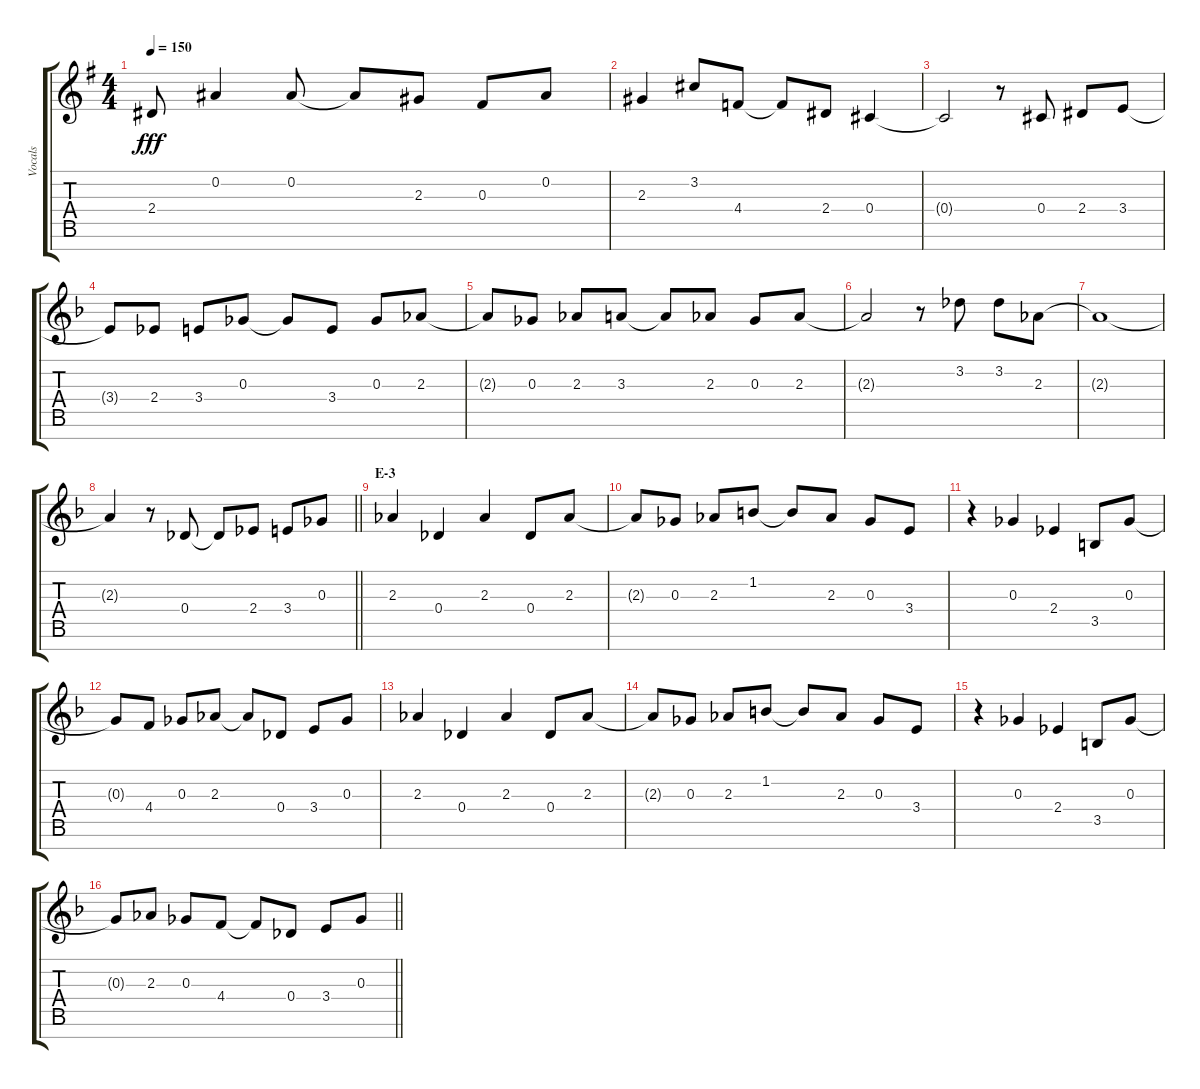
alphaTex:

\track ("Vocals" "Vocals") {instrument voiceoohs}
\staff {score tabs}
\tuning (Eb5 Bb4 Gb4 Db4 Ab3 Eb3 Bb2) {hide}
\ts (4 4)
\tempo 150
\clef g2
\ks g
2.4.8{dy fff} 0.2.4 0.2.8 0.2{t}.8 2.3.8 0.3.8 0.2.8 |
2.3.4 3.2.8 4.4.8 4.4{t}.8 2.4.8 0.4.4 |
0.4{t}.2 r.8 0.4.8 2.4.8 3.4.8 |
\ks f
3.4{t}.8 2.4.8 3.4.8 0.3.8 0.3{t}.8 3.4.8 0.3.8 2.3.8 |
2.3{t}.8 0.3.8 2.3.8 3.3.8 3.3{t}.8 2.3.8 0.3.8 2.3.8 |
2.3{t}.2 r.8 3.2.8 3.2.8 2.3.8 |
2.3{t}.1 |
\barLineRight lightlight
2.3{t}.4 r.8 0.4.8 0.4{t}.8 2.4.8 3.4.8 0.3.8 |
\section ("" "E-3")
2.3.4 0.4.4 2.3.4 0.4.8 2.3.8 |
2.3{t}.8 0.3.8 2.3.8 1.2.8 1.2{t}.8 2.3.8 0.3.8 3.4.8 |
r.4 0.3.4 2.4.4 3.5.8 0.3.8 |
0.3{t}.8 4.4.8 0.3.8 2.3.8 2.3{t}.8 0.4.8 3.4.8 0.3.8 |
2.3.4 0.4.4 2.3.4 0.4.8 2.3.8 |
2.3{t}.8 0.3.8 2.3.8 1.2.8 1.2{t}.8 2.3.8 0.3.8 3.4.8 |
r.4 0.3.4 2.4.4 3.5.8 0.3.8 |
\barLineRight lightlight
0.3{t}.8 2.3.8 0.3.8 4.4.8 4.4{t}.8 0.4.8 3.4.8 0.3.8
